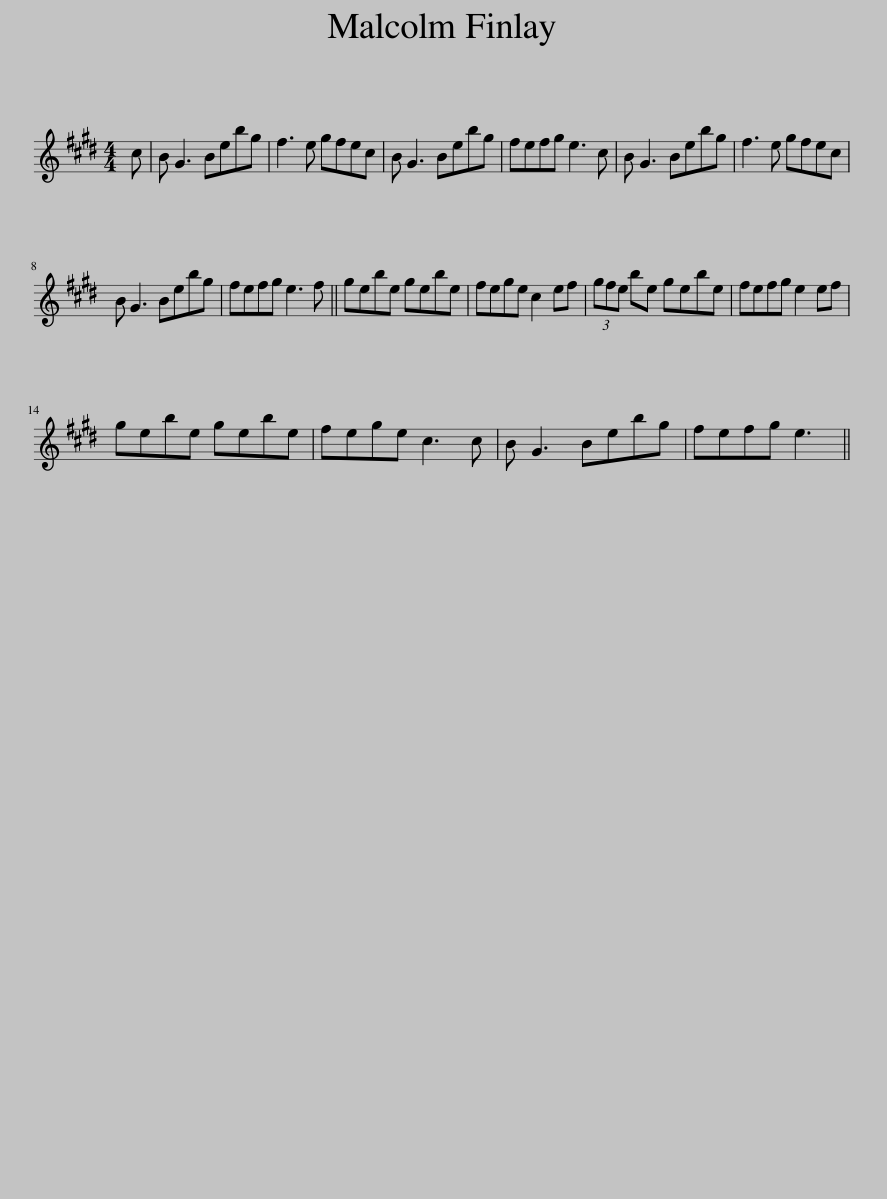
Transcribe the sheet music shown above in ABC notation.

X:1
L:1/8
M:4/4
I:linebreak $
K:E
V:1 treble
V:1
 c | B G3 Bebg | f3 e gfec | B G3 Bebg | fefg e3 c | %5
 B G3 Bebg | f3 e gfec |$ B G3 Bebg | fefg e3 f || gebe gebe | %10
 fege c2 ef | (3gfe be gebe | fefg e2 ef |$ gebe gebe | fege c3 c | %15
 B G3 Bebg | fefg e3 || %17
